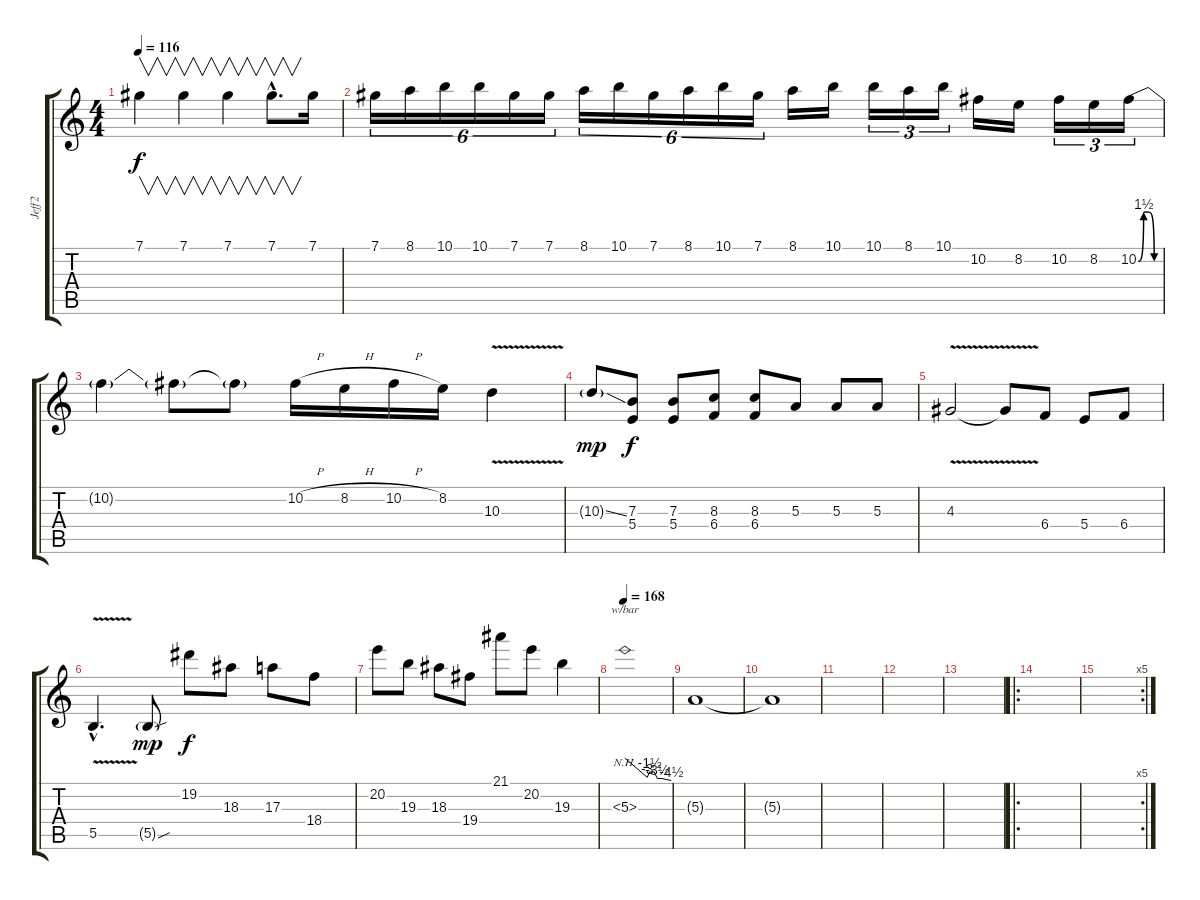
\track ("Jeff2" "Jeff2") {instrument distortionguitar}
\staff {score tabs}
\tuning (Db4 Ab3 E3 B2 Gb2 Db2) {hide}
\ts (4 4)
\tempo 116
\clef g2
\ks c
7.1.4{v dy f} 7.1.4{v} 7.1.4{v} 7.1{hac}.8{v d} 7.1.16 |
7.1.16{tu (6 4)} 8.1.16{tu (6 4)} 10.1.16{tu (6 4)} 10.1.16{tu (6 4)} 7.1.16{tu (6 4)} 7.1.16{tu (6 4)} 8.1.16{tu (6 4)} 10.1.16{tu (6 4)} 7.1.16{tu (6 4)} 8.1.16{tu (6 4)} 10.1.16{tu (6 4)} 7.1.16{tu (6 4)} 8.1.16 10.1.16 10.1.16{tu (3 2)} 8.1.16{tu (3 2)} 10.1.16{tu (3 2)} 10.2.16 8.2.16 10.2.16{tu (3 2)} 8.2.16{tu (3 2)} 10.2{be (custom 0 0 15 6 30 6 45 0 60 0)}.16{tu (3 2)} |
10.2{t}.4 10.2{t}.8 10.2{t}.8 10.2{h}.16 8.2{h}.16 10.2{h}.16 8.2.16 10.3{v}.4 |
10.3{ss g}.8{dy mp} (7.3 5.4).8{dy f} (7.3 5.4).8 (8.3 6.4).8 (8.3 6.4).8 5.3.8 5.3.8 5.3.8 |
4.3{v}.2 4.3{t}.8 6.4.8 5.4.8 6.4.8 |
5.5{v hac}.4{d} 5.5{sou g}.8{dy mp} 19.2.8{dy f} 18.3.8 17.3.8 18.4.8 |
20.2.8 19.3.8 18.3.8 19.4.8 21.1.8 20.2.8 19.3.4 |
\tempo 168
5.3{nh}.1{tbe (custom default 0 0 29 -12 32 -6 38 -6 42 -14 48 -14 60 -18)} |
5.3{t}.1 |
5.3{t}.1 |
|
|
|
\ro
|
\rc 5
